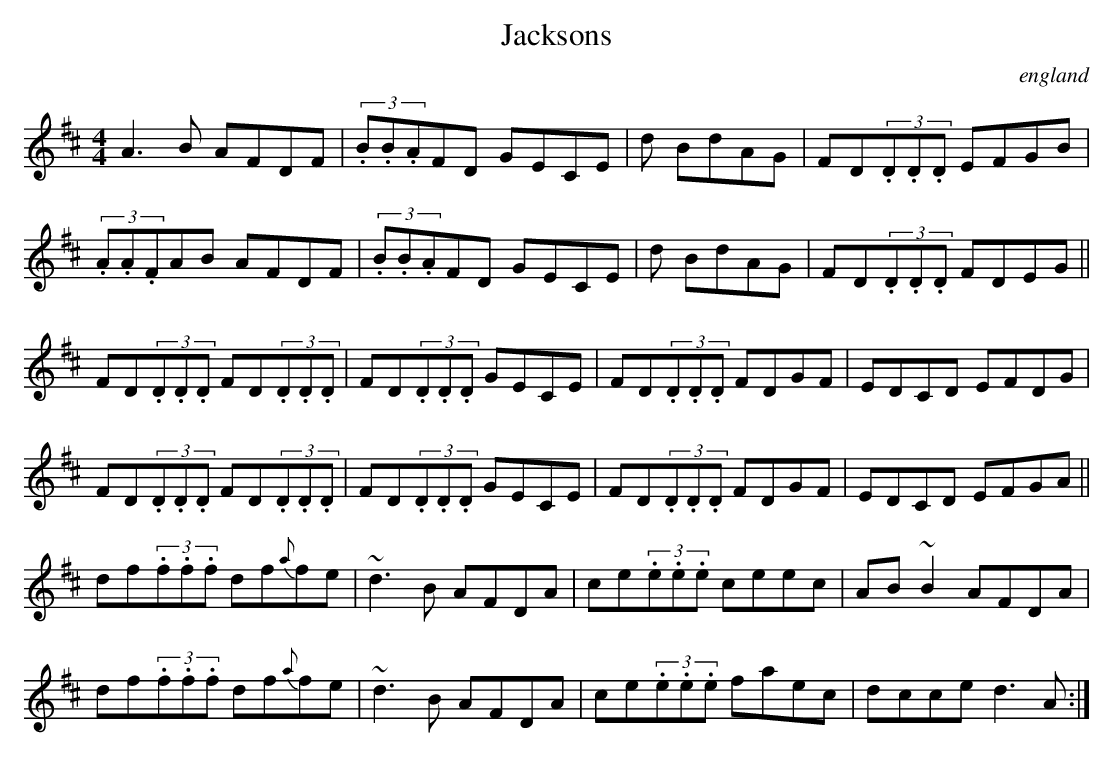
X:1
T:Jacksons
O:england
M:4/4
L:1/8
K:D
A3B AFDF | (3.B.B.AFD GECE | +A3F3+d BdAG | FD(3.D.D.D EFGB |
(3.A.A.FAB AFDF | (3.B.B.AFD GECE | +A3F3+d BdAG | FD(3.D.D.D FDEG ||
FD(3.D.D.D FD(3.D.D.D | FD(3.D.D.D GECE | FD(3.D.D.D FDGF | EDCD EFDG |
FD(3.D.D.D FD(3.D.D.D | FD(3.D.D.D GECE | FD(3.D.D.D FDGF | EDCD EFGA ||
df(3.f.f.f df{a}fe | ~d3B AFDA | ce(3.e.e.e ceec | A-B~B2 AFDA |
df(3.f.f.f df{a}fe | ~d3B AFDA | ce(3.e.e.e faec | d-cce d3A :|
